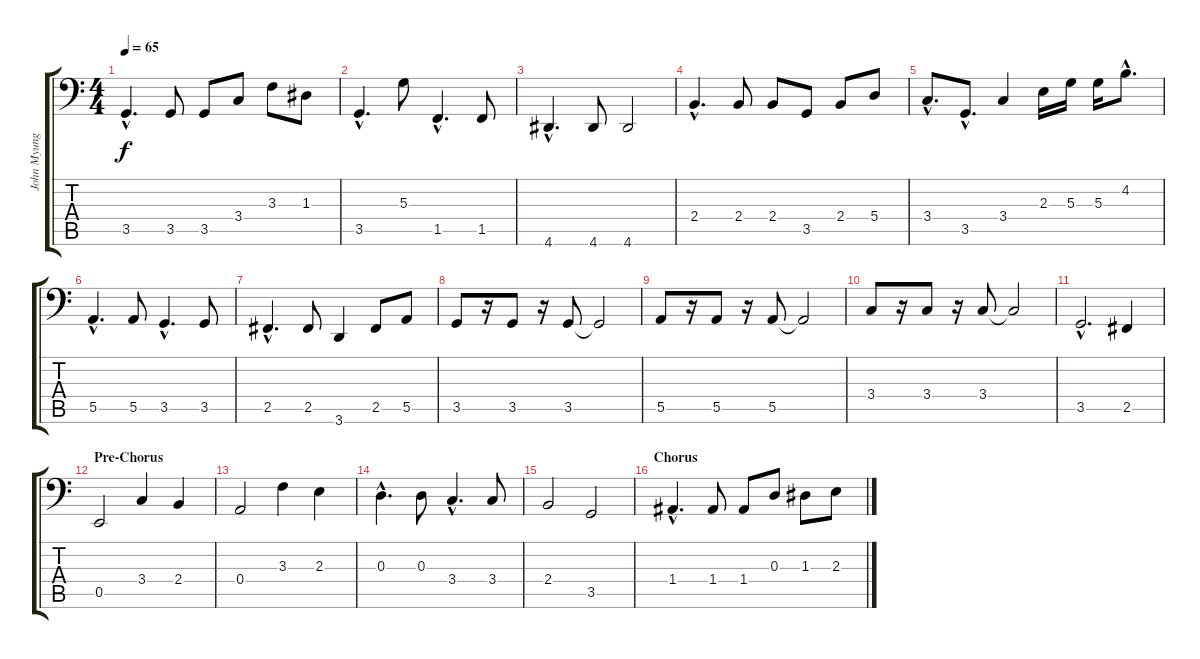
\track ("John Myung" "John Myung") {instrument electricbassfinger}
\staff {score tabs}
\tuning (C3 G2 D2 A1 E1 B0) {hide}
\ts (4 4)
\tempo 65
\clef f4
\ks c
3.5{hac}.4{d dy f} 3.5.8 3.5.8 3.4.8 3.3.8 1.3.8 |
3.5{hac}.4{d} 5.3.8 1.5{hac}.4{d} 1.5.8 |
4.6{hac}.4{d} 4.6.8 4.6.2 |
2.4{hac}.4{d} 2.4.8 2.4.8 3.5.8 2.4.8 5.4.8 |
3.4{hac}.8{d} 3.5{hac}.8{d} 3.4.4 2.3.16 5.3.16 5.3.16 4.2{hac}.8{d} |
5.5{hac}.4{d} 5.5.8 3.5{hac}.4{d} 3.5.8 |
2.5{hac}.4{d} 2.5.8 3.6.4 2.5.8 5.5.8 |
3.5.8 r.16 3.5.8 r.16 3.5.8 3.5{t}.2 |
5.5.8 r.16 5.5.8 r.16 5.5.8 5.5{t}.2 |
3.4.8 r.16 3.4.8 r.16 3.4.8 3.4{t}.2 |
3.5{hac}.2{d} 2.5.4 |
\section ("" "Pre-Chorus")
0.5.2 3.4.4 2.4.4 |
0.4.2 3.3.4 2.3.4 |
0.3{hac}.4{d} 0.3.8 3.4{hac}.4{d} 3.4.8 |
2.4.2 3.5.2 |
\section ("" "Chorus")
1.4{hac}.4{d} 1.4.8 1.4.8 0.3.8 1.3.8 2.3.8
